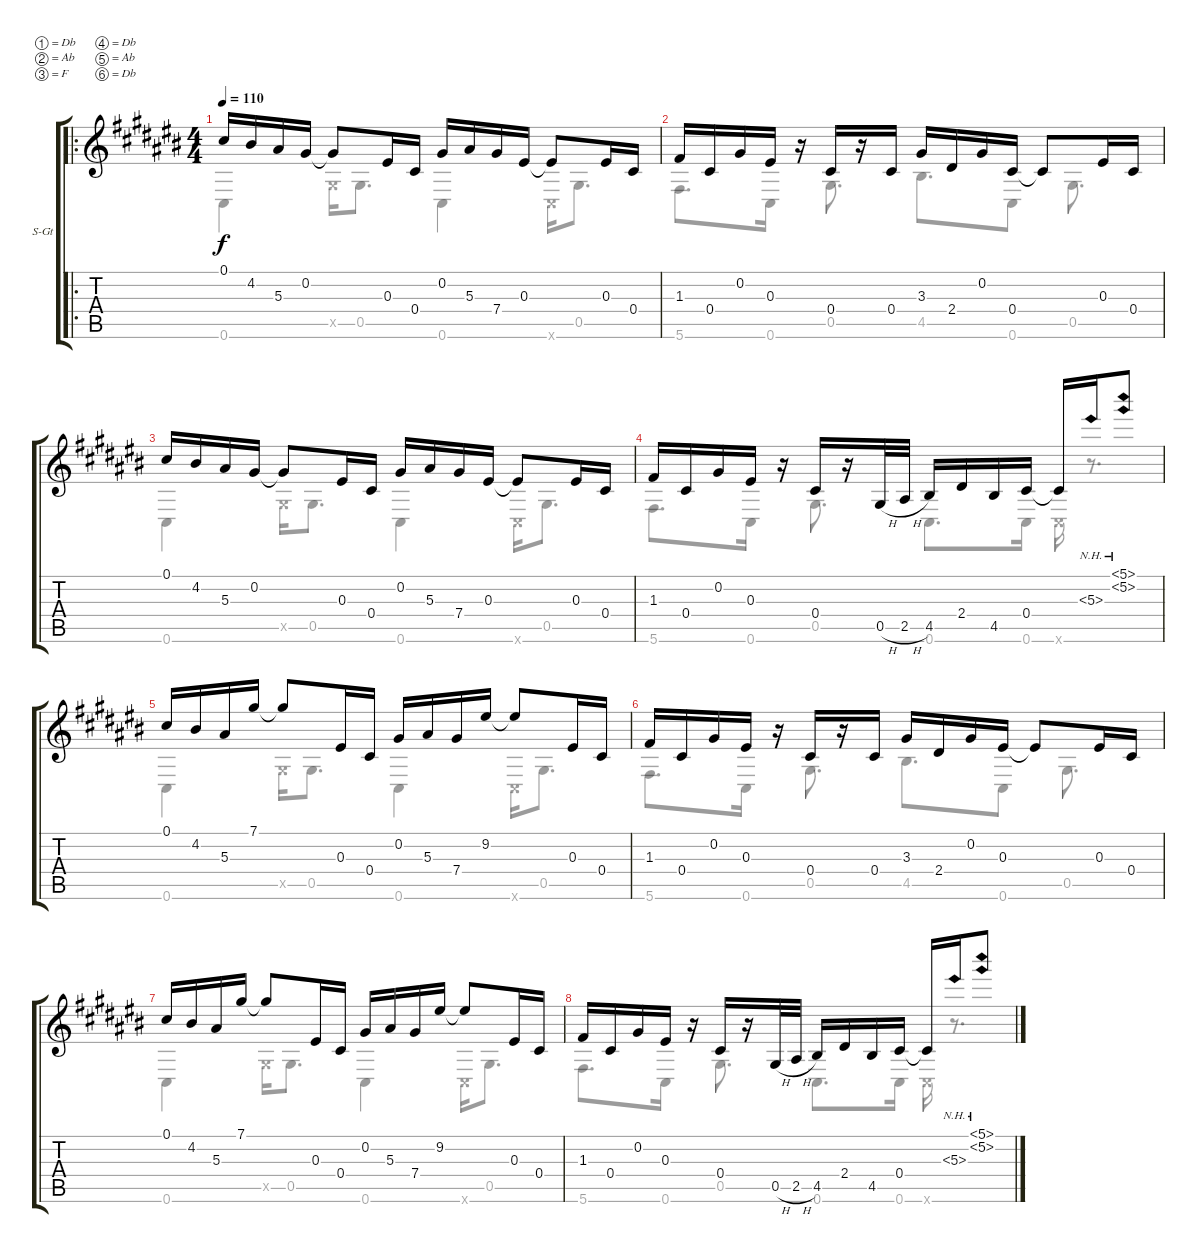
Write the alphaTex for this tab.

\bracketExtendMode groupsimilarinstruments
\firstSystemTrackNameOrientation horizontal
\otherSystemsTrackNameOrientation horizontal
\track ("Track 1" "S-Gt") {instrument acousticguitarsteel}
\staff {score tabs}
\tuning (Db4 Ab3 F3 Db3 Ab2 Db2)
\voice
\ro
\ts (4 4)
\beaming (8 2 2 2 2)
\tempo 110
\clef g2
\ks c#
0.1.16{dy f instrument acousticguitarsteel} 4.2.16 5.3.16 0.2.16 0.2{t}.8 0.3.16 0.4.16 0.2.16 5.3.16 7.4.16 0.3.16 0.3{t}.8 0.3.16 0.4.16 |
1.3.16 0.4.16 0.2.16 0.3.16 r.16 0.4.16 r.16 0.4.16 3.3.16 2.4.16 0.2.16 0.4.16 0.4{t}.8 0.3.16 0.4.16 |
0.1.16 4.2.16 5.3.16 0.2.16 0.2{t}.8 0.3.16 0.4.16 0.2.16 5.3.16 7.4.16 0.3.16 0.3{t}.8 0.3.16 0.4.16 |
1.3.16 0.4.16 0.2.16 0.3.16 r.16 0.4.16 r.16 0.5{h}.32 2.5{h}.32 4.5.16 2.4.16 4.5.16 0.4.16 0.4{t}.16 5.3{nh}.16 (5.1{nh} 5.2{nh}).8 |
0.1.16 4.2.16 5.3.16 7.1.16 7.1{t}.8 0.3.16 0.4.16 0.2.16 5.3.16 7.4.16 9.2.16 9.2{t}.8 0.3.16 0.4.16 |
1.3.16 0.4.16 0.2.16 0.3.16 r.16 0.4.16 r.16 0.4.16 3.3.16 2.4.16 0.2.16 0.3.16 0.3{t}.8 0.3.16 0.4.16 |
0.1.16 4.2.16 5.3.16 7.1.16 7.1{t}.8 0.3.16 0.4.16 0.2.16 5.3.16 7.4.16 9.2.16 9.2{t}.8 0.3.16 0.4.16 |
1.3.16 0.4.16 0.2.16 0.3.16 r.16 0.4.16 r.16 0.5{h}.32 2.5{h}.32 4.5.16 2.4.16 4.5.16 0.4.16 0.4{t}.16 5.3{nh}.16 (5.1{nh} 5.2{nh}).8
\voice
\clef g2
\ottava regular
\simile none
\ks c#
0.6.4{dy f} 0.5{x}.16 0.5.8{d} 0.6.4 0.6{x}.16 0.5.8{d} |
5.6.8{d} 0.6.16 r.16 0.5.8{d} 4.5.8{d} 0.6.8 0.5.8{d} |
0.6.4 0.5{x}.16 0.5.8{d} 0.6.4 0.6{x}.16 0.5.8{d} |
5.6.8{d} 0.6.16 r.16 0.5.8{d} 0.6.8{d} 0.6.16 0.6{x}.16 r.8{d} |
0.6.4 0.5{x}.16 0.5.8{d} 0.6.4 0.6{x}.16 0.5.8{d} |
5.6.8{d} 0.6.16 r.16 0.5.8{d} 4.5.8{d} 0.6.8 0.5.8{d} |
0.6.4 0.5{x}.16 0.5.8{d} 0.6.4 0.6{x}.16 0.5.8{d} |
5.6.8{d} 0.6.16 r.16 0.5.8{d} 0.6.8{d} 0.6.16 0.6{x}.16 r.8{d}
